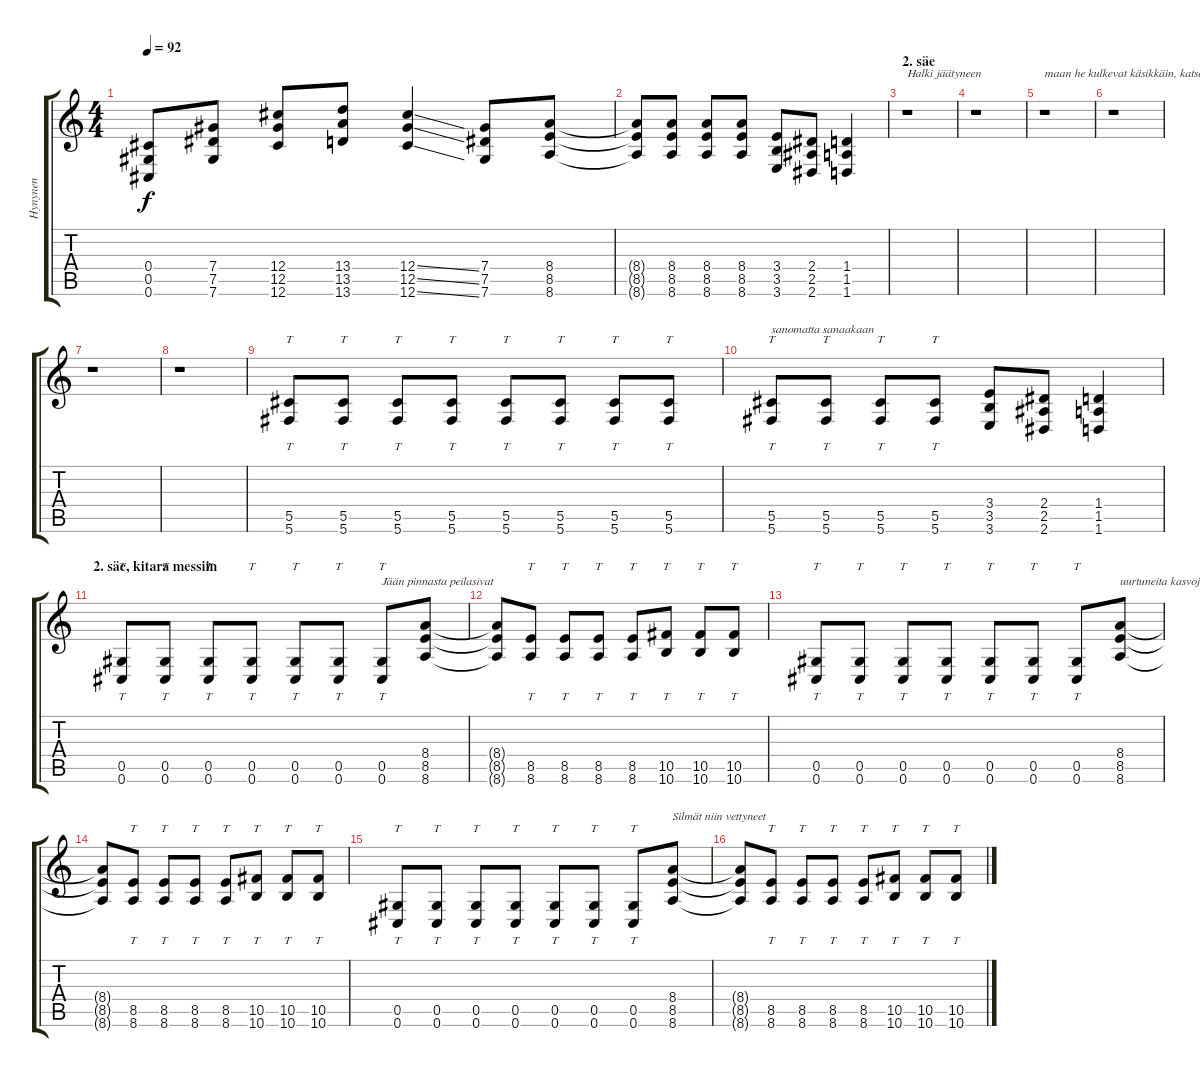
\track ("Hynynen" "Hynynen") {instrument distortionguitar}
\staff {score tabs}
\tuning (Eb4 Bb3 Gb3 Db3 Ab2 Db2) {hide}
\ts (4 4)
\tempo 92
\clef g2
\ks c
(0.4 0.5 0.6).8{dy f} (7.4 7.5 7.6).8 (12.4 12.5 12.6).8 (13.4 13.5 13.6).8 (12.4{ss} 12.5{ss} 12.6{ss}).4 (7.4 7.5 7.6).8 (8.4 8.5 8.6).8 |
(8.4{t} 8.5{t} 8.6{t}).8 (8.4 8.5 8.6).8 (8.4 8.5 8.6).8 (8.4 8.5 8.6).8 (3.4 3.5 3.6).8 (2.4 2.5 2.6).8 (1.4 1.5 1.6).4 |
\section ("" "2. säe")
r.1{txt "Halki jäätyneen"} |
r.1 |
r.1{txt "maan he kulkevat käsikkäin, katsomatta toisiaan,"} |
r.1 |
r.1 |
r.1{volume 0} |
(5.5 5.6).8{tt volume 13} (5.5 5.6).8{tt} (5.5 5.6).8{tt} (5.5 5.6).8{tt} (5.5 5.6).8{tt} (5.5 5.6).8{tt} (5.5 5.6).8{tt} (5.5 5.6).8{tt} |
(5.5 5.6).8{tt txt "sanomatta sanaakaan"} (5.5 5.6).8{tt} (5.5 5.6).8{tt} (5.5 5.6).8{tt} (3.4 3.5 3.6).8 (2.4 2.5 2.6).8 (1.4 1.5 1.6).4 |
\section ("" "2. säe, kitara messiin")
(0.5 0.6).8{tt} (0.5 0.6).8{tt} (0.5 0.6).8{tt} (0.5 0.6).8{tt} (0.5 0.6).8{tt} (0.5 0.6).8{tt} (0.5 0.6).8{tt txt "Jään pinnasta peilasivat"} (8.4 8.5 8.6).8 |
(8.4{t} 8.5{t} 8.6{t}).8 (8.5 8.6).8{tt} (8.5 8.6).8{tt} (8.5 8.6).8{tt} (8.5 8.6).8{tt} (10.5 10.6).8{tt} (10.5 10.6).8{tt} (10.5 10.6).8{tt} |
(0.5 0.6).8{tt} (0.5 0.6).8{tt} (0.5 0.6).8{tt} (0.5 0.6).8{tt} (0.5 0.6).8{tt} (0.5 0.6).8{tt} (0.5 0.6).8{tt} (8.4 8.5 8.6).8{txt "uurtuneita kasvojaan"} |
(8.4{t} 8.5{t} 8.6{t}).8 (8.5 8.6).8{tt} (8.5 8.6).8{tt} (8.5 8.6).8{tt} (8.5 8.6).8{tt} (10.5 10.6).8{tt} (10.5 10.6).8{tt} (10.5 10.6).8{tt} |
(0.5 0.6).8{tt} (0.5 0.6).8{tt} (0.5 0.6).8{tt} (0.5 0.6).8{tt} (0.5 0.6).8{tt} (0.5 0.6).8{tt} (0.5 0.6).8{tt} (8.4 8.5 8.6).8{txt "Silmät niin vettyneet"} |
(8.4{t} 8.5{t} 8.6{t}).8 (8.5 8.6).8{tt} (8.5 8.6).8{tt} (8.5 8.6).8{tt} (8.5 8.6).8{tt} (10.5 10.6).8{tt} (10.5 10.6).8{tt} (10.5 10.6).8{tt}
